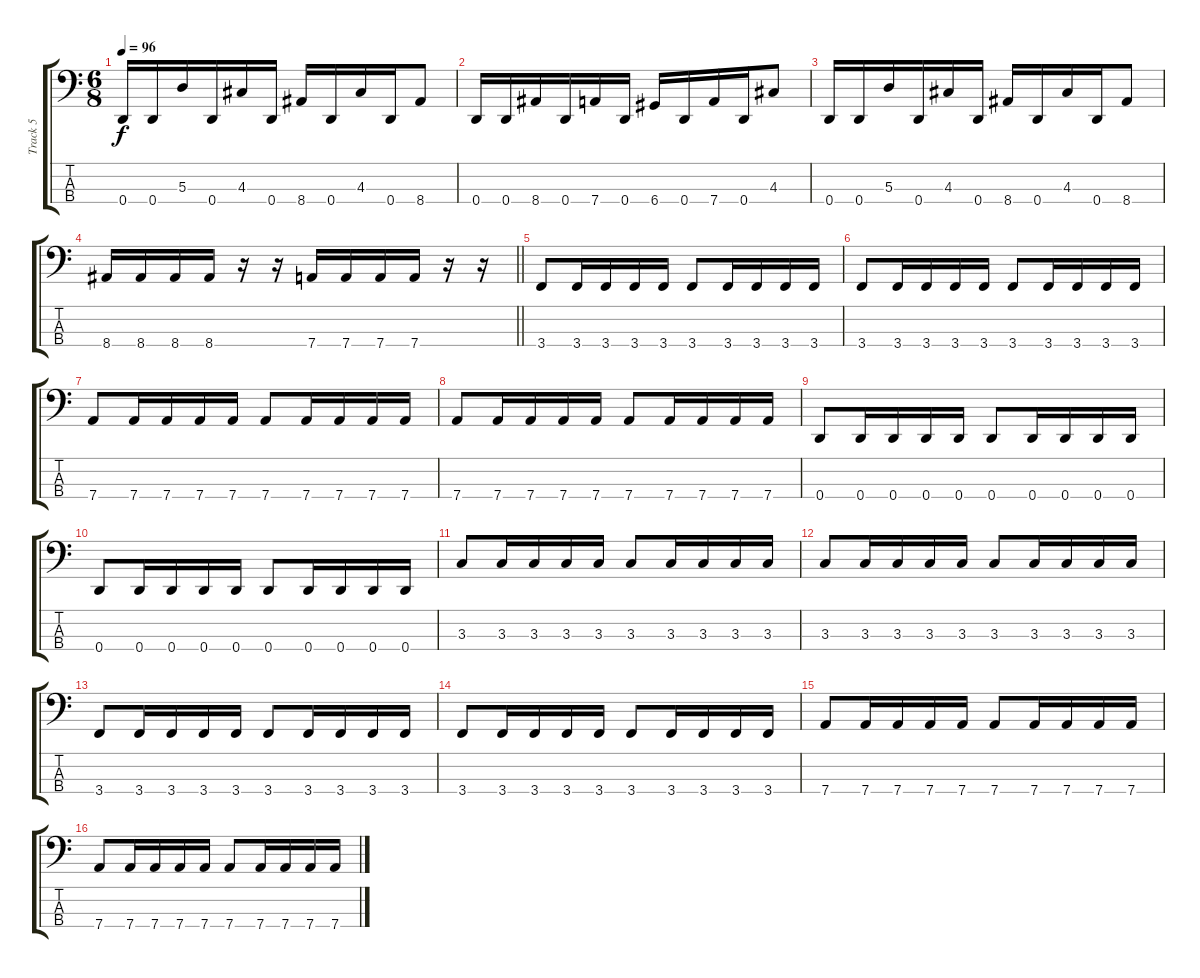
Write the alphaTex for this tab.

\track ("Track 5" "Track 5") {instrument slapbass1}
\staff {score tabs}
\tuning (G2 D2 A1 D1) {hide}
\ts (6 8)
\tempo 96
\clef f4
\ks c
0.4.16{dy f} 0.4.16 5.3.16 0.4.16 4.3.16 0.4.16 8.4.16 0.4.16 4.3.16 0.4.16 8.4.8 |
0.4.16 0.4.16 8.4.16 0.4.16 7.4.16 0.4.16 6.4.16 0.4.16 7.4.16 0.4.16 4.3.8 |
0.4.16 0.4.16 5.3.16 0.4.16 4.3.16 0.4.16 8.4.16 0.4.16 4.3.16 0.4.16 8.4.8 |
\barLineRight lightlight
8.4.16 8.4.16 8.4.16 8.4.16 r.16 r.16 7.4.16 7.4.16 7.4.16 7.4.16 r.16 r.16 |
3.4.8 3.4.16 3.4.16 3.4.16 3.4.16 3.4.8 3.4.16 3.4.16 3.4.16 3.4.16 |
3.4.8 3.4.16 3.4.16 3.4.16 3.4.16 3.4.8 3.4.16 3.4.16 3.4.16 3.4.16 |
7.4.8 7.4.16 7.4.16 7.4.16 7.4.16 7.4.8 7.4.16 7.4.16 7.4.16 7.4.16 |
7.4.8 7.4.16 7.4.16 7.4.16 7.4.16 7.4.8 7.4.16 7.4.16 7.4.16 7.4.16 |
0.4.8 0.4.16 0.4.16 0.4.16 0.4.16 0.4.8 0.4.16 0.4.16 0.4.16 0.4.16 |
0.4.8 0.4.16 0.4.16 0.4.16 0.4.16 0.4.8 0.4.16 0.4.16 0.4.16 0.4.16 |
3.3.8 3.3.16 3.3.16 3.3.16 3.3.16 3.3.8 3.3.16 3.3.16 3.3.16 3.3.16 |
3.3.8 3.3.16 3.3.16 3.3.16 3.3.16 3.3.8 3.3.16 3.3.16 3.3.16 3.3.16 |
3.4.8 3.4.16 3.4.16 3.4.16 3.4.16 3.4.8 3.4.16 3.4.16 3.4.16 3.4.16 |
3.4.8 3.4.16 3.4.16 3.4.16 3.4.16 3.4.8 3.4.16 3.4.16 3.4.16 3.4.16 |
7.4.8 7.4.16 7.4.16 7.4.16 7.4.16 7.4.8 7.4.16 7.4.16 7.4.16 7.4.16 |
7.4.8 7.4.16 7.4.16 7.4.16 7.4.16 7.4.8 7.4.16 7.4.16 7.4.16 7.4.16
